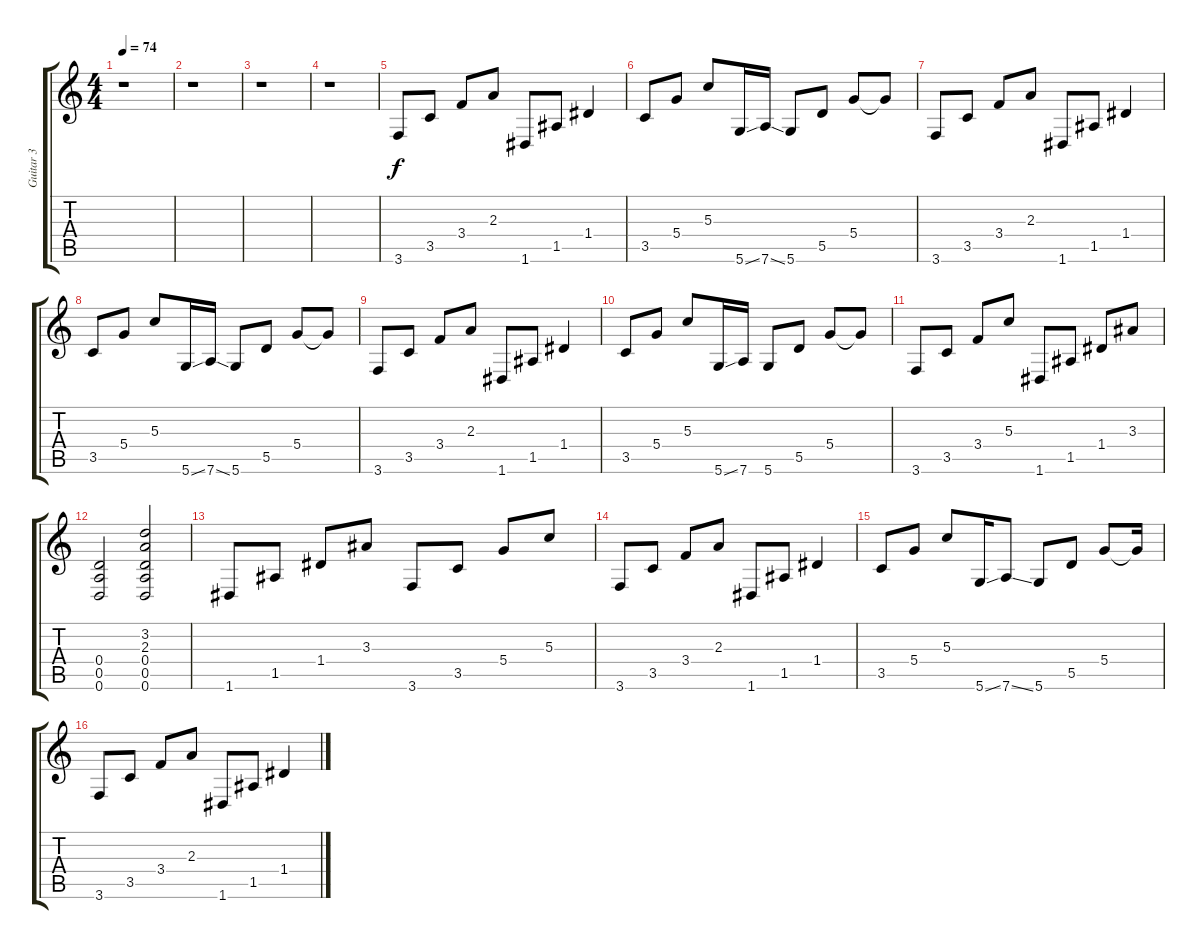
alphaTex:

\track ("Guitar 3" "Guitar 3") {instrument electricguitarclean}
\staff {score tabs}
\tuning (E4 B3 G3 D3 A2 D2) {hide}
\ts (4 4)
\tempo 74
\clef g2
\ks c
r.1{dy f} |
r.1 |
r.1 |
r.1 |
3.6.8 3.5.8 3.4.8 2.3.8 1.6.8 1.5.8 1.4.4 |
3.5.8 5.4.8 5.3.8 5.6{ss}.16 7.6{ss}.16 5.6.8 5.5.8 5.4.8 5.4{t}.8 |
3.6.8 3.5.8 3.4.8 2.3.8 1.6.8 1.5.8 1.4.4 |
3.5.8 5.4.8 5.3.8 5.6{ss}.16 7.6{ss}.16 5.6.8 5.5.8 5.4.8 5.4{t}.8 |
3.6.8 3.5.8 3.4.8 2.3.8 1.6.8 1.5.8 1.4.4 |
3.5.8 5.4.8 5.3.8 5.6{ss}.16 7.6.16 5.6.8 5.5.8 5.4.8 5.4{t}.8 |
3.6.8 3.5.8 3.4.8 5.3.8 1.6.8 1.5.8 1.4.8 3.3.8 |
(0.4 0.5 0.6).2 (3.2 2.3 0.4 0.5 0.6).2 |
1.6.8 1.5.8 1.4.8 3.3.8 3.6.8 3.5.8 5.4.8 5.3.8 |
3.6.8 3.5.8 3.4.8 2.3.8 1.6.8 1.5.8 1.4.4 |
3.5.8 5.4.8 5.3.8 5.6{ss}.16 7.6{ss}.8 5.6.8 5.5.8 5.4.8 5.4{t}.16 |
3.6.8 3.5.8 3.4.8 2.3.8 1.6.8 1.5.8 1.4.4
